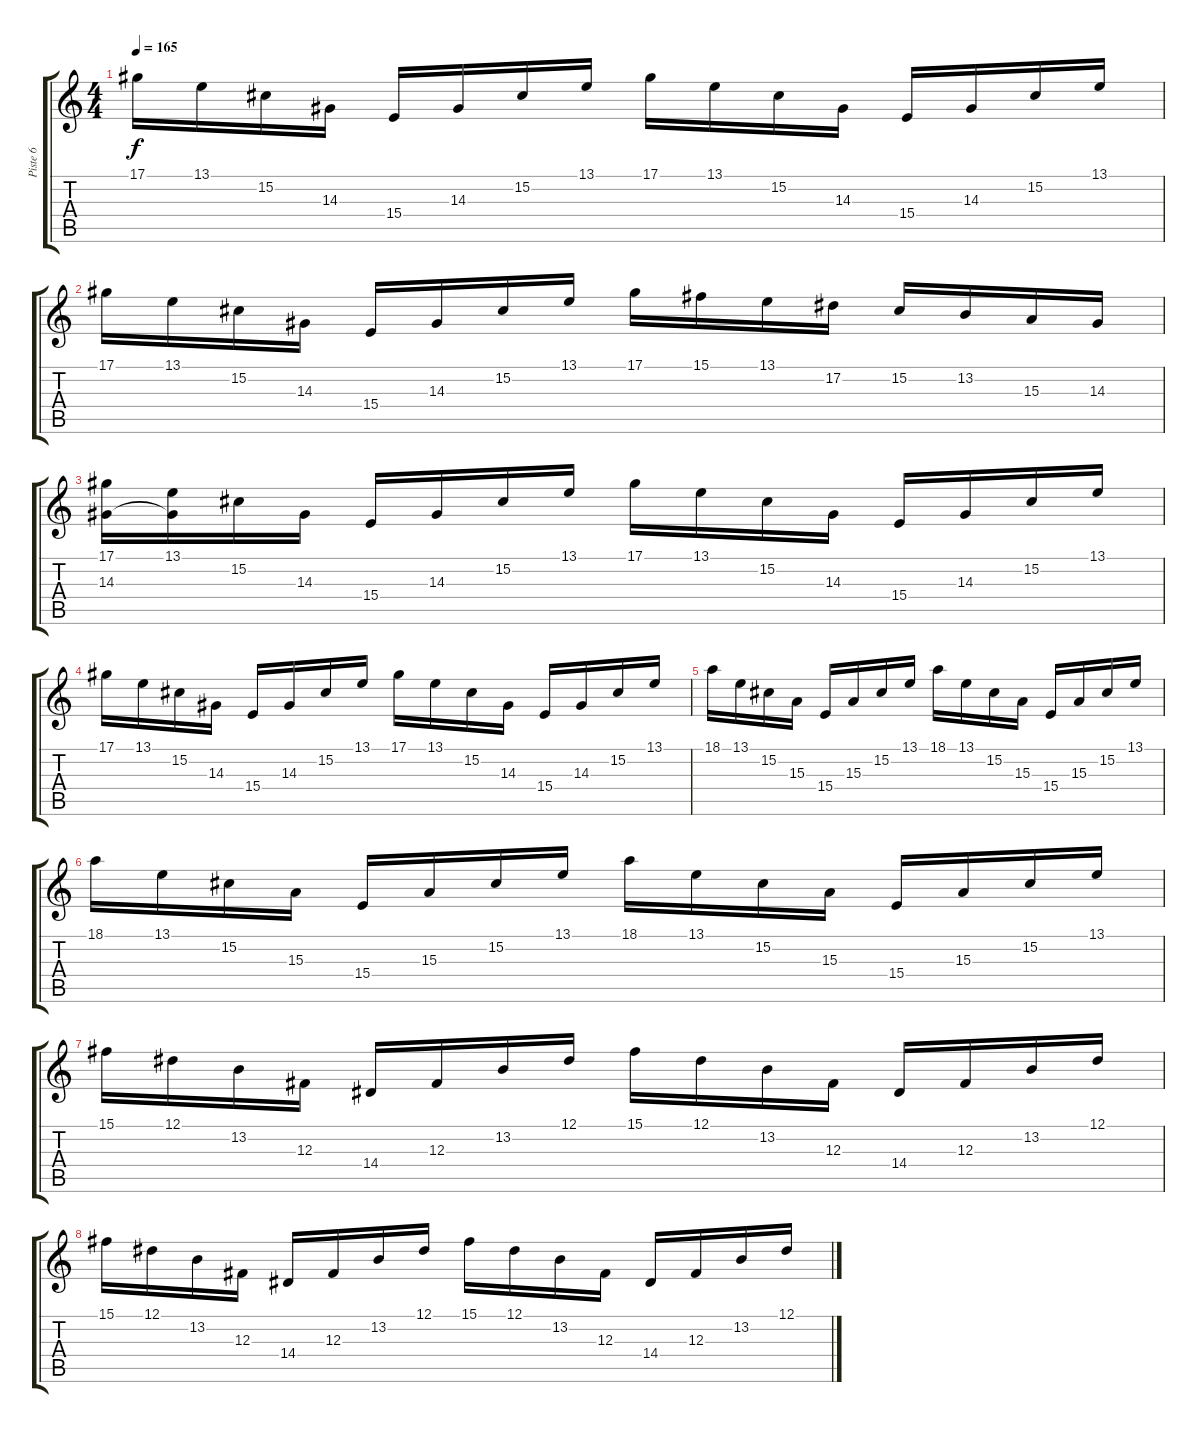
\track ("Piste 6" "Piste 6") {instrument harpsichord}
\staff {score tabs}
\tuning (Eb4 Bb3 Gb3 Db3 Ab2 Eb2) {hide}
\ts (4 4)
\tempo 165
\clef g2
\ks c
17.1.16{dy f} 13.1.16 15.2.16 14.3.16 15.4.16 14.3.16 15.2.16 13.1.16 17.1.16 13.1.16 15.2.16 14.3.16 15.4.16 14.3.16 15.2.16 13.1.16 |
17.1.16 13.1.16 15.2.16 14.3.16 15.4.16 14.3.16 15.2.16 13.1.16 17.1.16 15.1.16 13.1.16 17.2.16 15.2.16 13.2.16 15.3.16 14.3.16 |
(17.1 14.3).16 (13.1 14.3{t}).16 15.2.16 14.3.16 15.4.16 14.3.16 15.2.16 13.1.16 17.1.16 13.1.16 15.2.16 14.3.16 15.4.16 14.3.16 15.2.16 13.1.16 |
17.1.16 13.1.16 15.2.16 14.3.16 15.4.16 14.3.16 15.2.16 13.1.16 17.1.16 13.1.16 15.2.16 14.3.16 15.4.16 14.3.16 15.2.16 13.1.16 |
18.1.16 13.1.16 15.2.16 15.3.16 15.4.16 15.3.16 15.2.16 13.1.16 18.1.16 13.1.16 15.2.16 15.3.16 15.4.16 15.3.16 15.2.16 13.1.16 |
18.1.16 13.1.16 15.2.16 15.3.16 15.4.16 15.3.16 15.2.16 13.1.16 18.1.16 13.1.16 15.2.16 15.3.16 15.4.16 15.3.16 15.2.16 13.1.16 |
15.1.16 12.1.16 13.2.16 12.3.16 14.4.16 12.3.16 13.2.16 12.1.16 15.1.16 12.1.16 13.2.16 12.3.16 14.4.16 12.3.16 13.2.16 12.1.16 |
15.1.16 12.1.16 13.2.16 12.3.16 14.4.16 12.3.16 13.2.16 12.1.16 15.1.16 12.1.16 13.2.16 12.3.16 14.4.16 12.3.16 13.2.16 12.1.16
